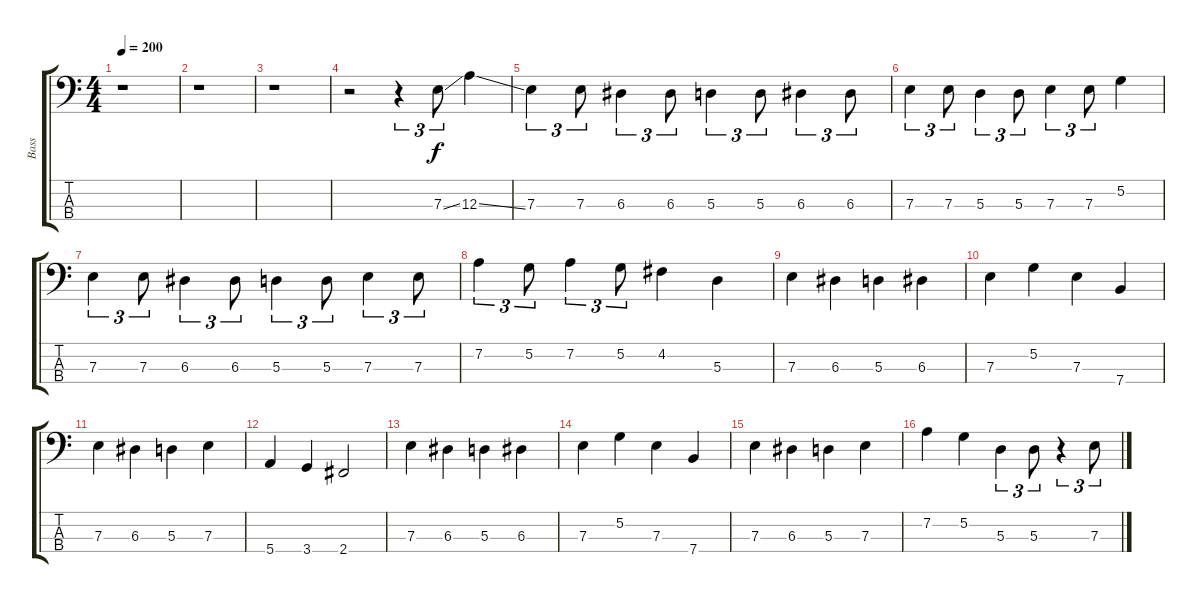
\track ("Bass" "Bass") {instrument electricbasspick}
\staff {score tabs}
\tuning (G2 D2 A1 E1) {hide}
\ts (4 4)
\tempo 200
\clef f4
\ks c
r.1{dy f instrument electricbasspick} |
r.1 |
r.1 |
r.2 r.4{tu (3 2)} 7.3{ss}.8{tu (3 2)} 12.3{ss}.4 |
7.3.4{tu (3 2)} 7.3.8{tu (3 2)} 6.3.4{tu (3 2)} 6.3.8{tu (3 2)} 5.3.4{tu (3 2)} 5.3.8{tu (3 2)} 6.3.4{tu (3 2)} 6.3.8{tu (3 2)} |
7.3.4{tu (3 2)} 7.3.8{tu (3 2)} 5.3.4{tu (3 2)} 5.3.8{tu (3 2)} 7.3.4{tu (3 2)} 7.3.8{tu (3 2)} 5.2.4 |
7.3.4{tu (3 2)} 7.3.8{tu (3 2)} 6.3.4{tu (3 2)} 6.3.8{tu (3 2)} 5.3.4{tu (3 2)} 5.3.8{tu (3 2)} 7.3.4{tu (3 2)} 7.3.8{tu (3 2)} |
7.2.4{tu (3 2)} 5.2.8{tu (3 2)} 7.2.4{tu (3 2)} 5.2.8{tu (3 2)} 4.2.4 5.3.4 |
7.3.4 6.3.4 5.3.4 6.3.4 |
7.3.4 5.2.4 7.3.4 7.4.4 |
7.3.4 6.3.4 5.3.4 7.3.4 |
5.4.4 3.4.4 2.4.2 |
7.3.4 6.3.4 5.3.4 6.3.4 |
7.3.4 5.2.4 7.3.4 7.4.4 |
7.3.4 6.3.4 5.3.4 7.3.4 |
7.2.4 5.2.4 5.3.4{tu (3 2)} 5.3.8{tu (3 2)} r.4{tu (3 2)} 7.3.8{tu (3 2)}
